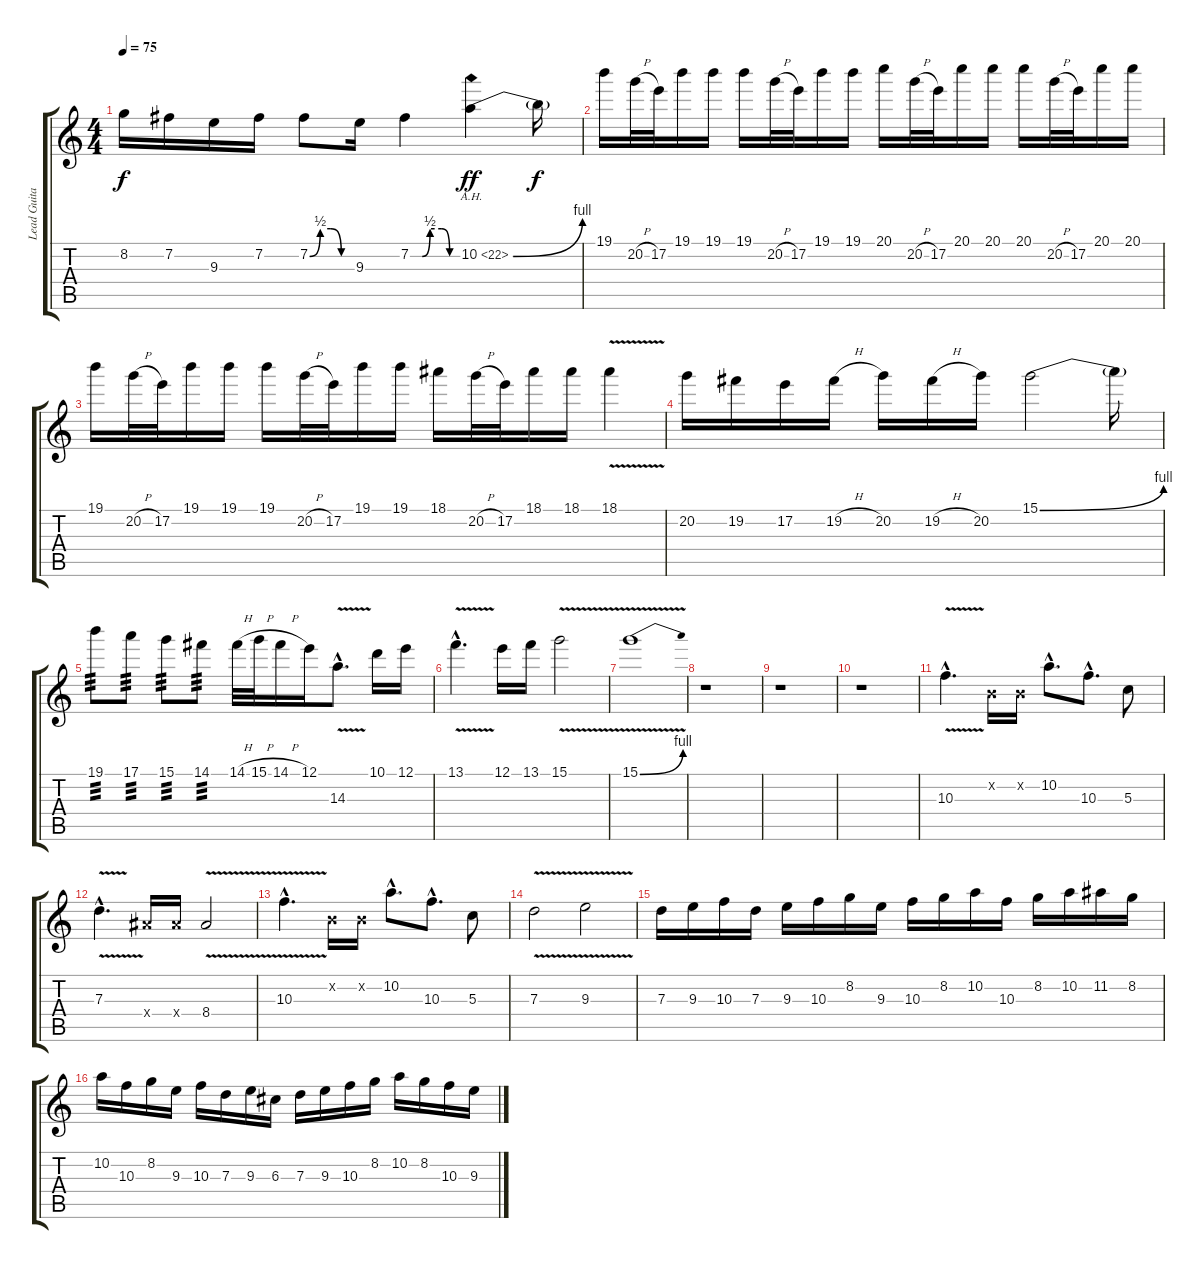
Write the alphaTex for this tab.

\track ("Lead Guitar" "Lead Guita") {instrument distortionguitar}
\staff {score tabs}
\tuning (E4 B3 G3 D3 A2 E2) {hide}
\ts (4 4)
\tempo 75
\clef g2
\ks c
8.2.16{dy f} 7.2.16 9.3.16 7.2.16 7.2{be (custom 0 0 15 2 30 2 45 0 60 0)}.8 9.3.16 7.2{be (custom 0 0 15 0 25 2 40 2 50 0 60 0)}.4 10.2{be (bend 0 0 60 4) ah 12}.4{dy ff} 10.2{t}.16{dy f} |
19.1.16 20.2{h}.32 17.2.32 19.1.16 19.1.16 19.1.16 20.2{h}.32 17.2.32 19.1.16 19.1.16 20.1.16 20.2{h}.32 17.2.32 20.1.16 20.1.16 20.1.16 20.2{h}.32 17.2.32 20.1.16 20.1.16 |
19.1.16 20.2{h}.32 17.2.32 19.1.16 19.1.16 19.1.16 20.2{h}.32 17.2.32 19.1.16 19.1.16 18.1.16 20.2{h}.32 17.2.32 18.1.16 18.1.16 18.1{v}.4 |
20.2.16 19.2.16 17.2.16 19.2{h}.16 20.2.16 19.2{h}.16 20.2.16 15.1{be (bend 0 0 60 4)}.2 15.1{t}.16 |
19.1.8{tp 3} 17.1.8{tp 3} 15.1.8{tp 3} 14.1.8{tp 3} 14.1{h}.32 15.1{h}.32 14.1{h}.16 12.1.16 14.3{v hac}.8{d} 10.1.16 12.1.16 |
13.1{v hac}.4{d} 12.1.16 13.1.16 15.1{v}.2 |
15.1{be (bend 0 0 60 4) v}.1 |
r.1 |
r.1 |
r.1 |
10.3{v hac}.4{d volume 12} 0.2{x}.16 0.2{x}.16 10.2{hac}.8{d} 10.3{hac}.8{d} 5.3.8 |
7.3{v hac}.4{d} 8.4{x}.16 8.4{x}.16 8.4{v}.2 |
10.3{v hac}.4{d} 0.2{x}.16 0.2{x}.16 10.2{hac}.8{d} 10.3{hac}.8{d} 5.3.8 |
7.3{v}.2 9.3{v}.2 |
7.3.16{volume 16 balance 11} 9.3.16 10.3.16 7.3.16 9.3.16 10.3.16 8.2.16 9.3.16 10.3.16 8.2.16 10.2.16 10.3.16 8.2.16 10.2.16 11.2.16 8.2.16 |
10.2.16 10.3.16 8.2.16 9.3.16 10.3.16 7.3.16 9.3.16 6.3.16 7.3.16 9.3.16 10.3.16 8.2.16 10.2.16 8.2.16 10.3.16 9.3.16
